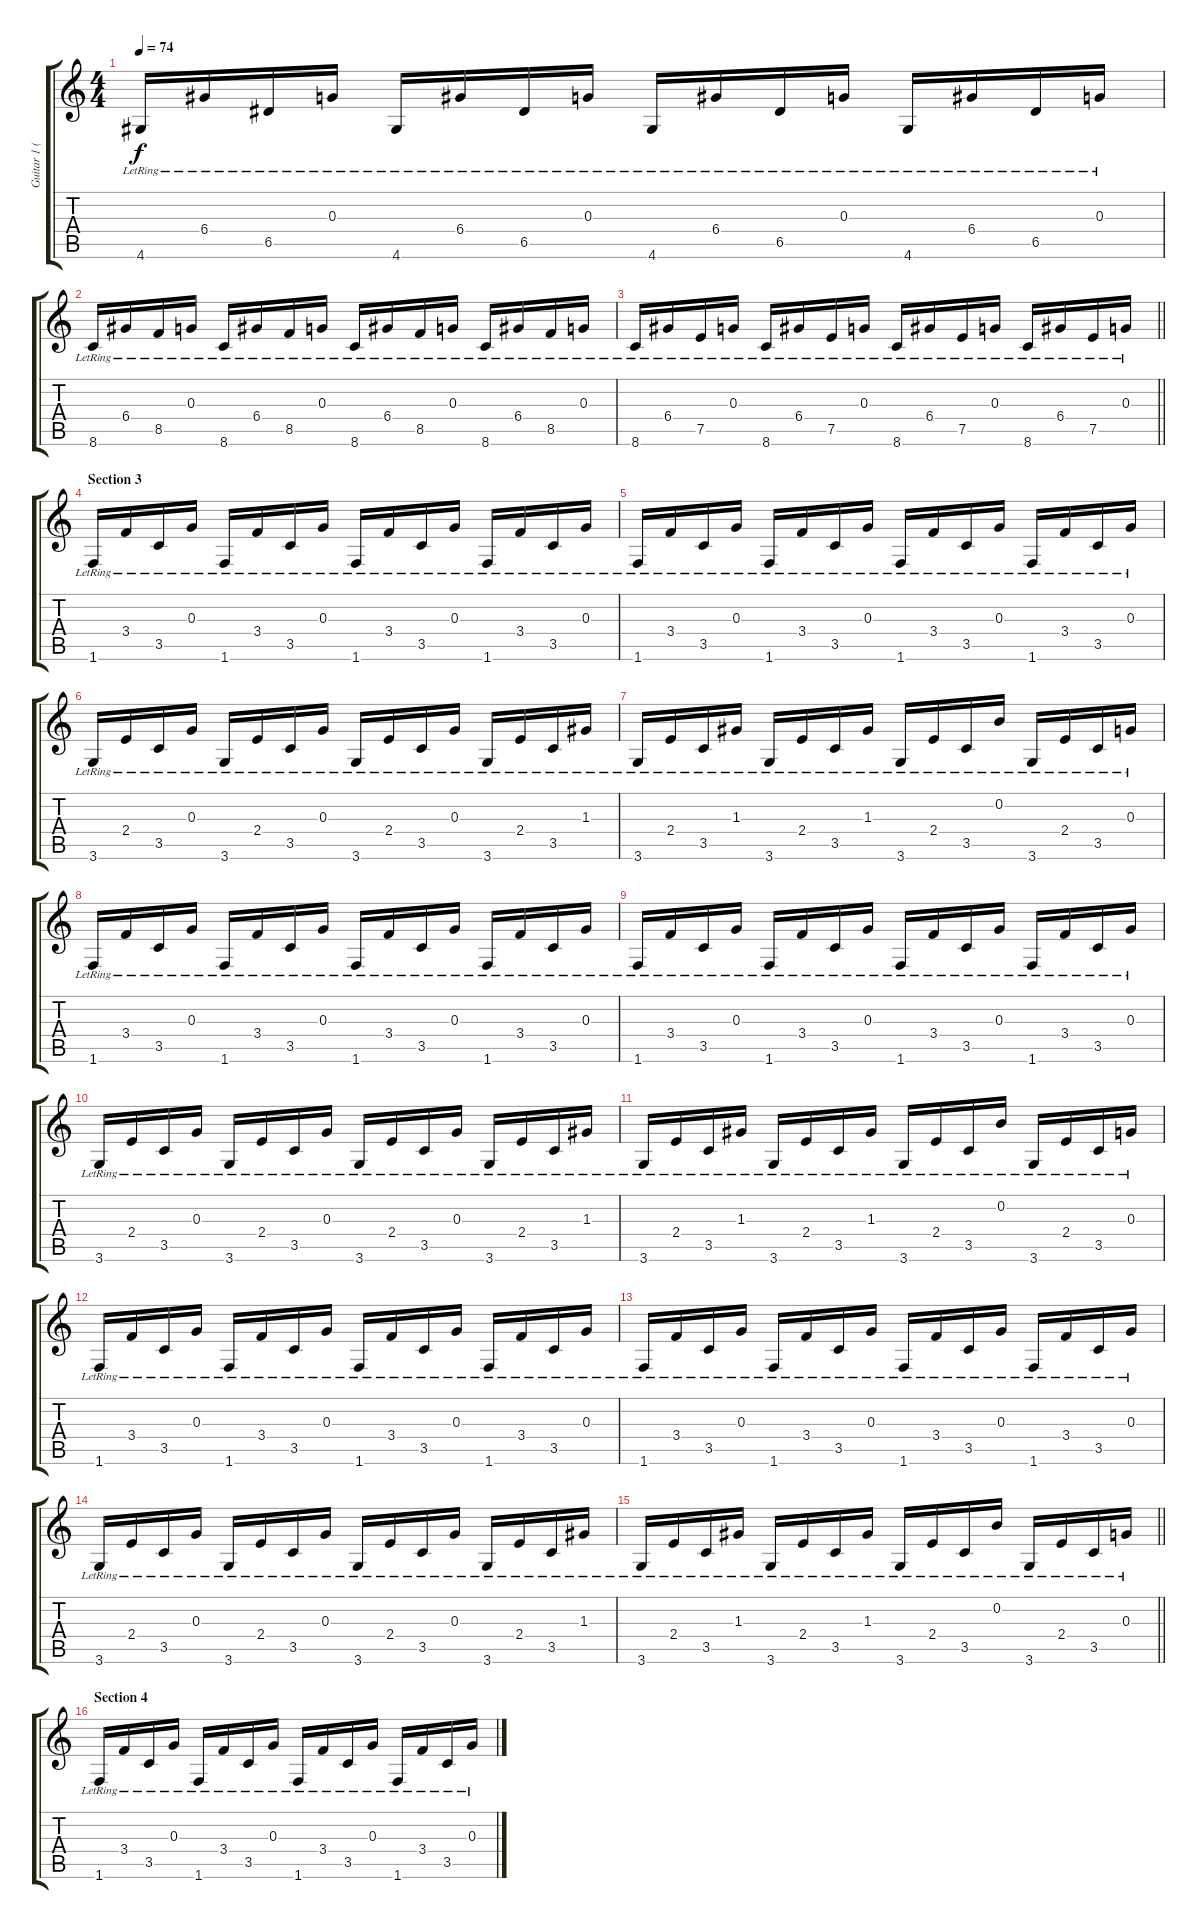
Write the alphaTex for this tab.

\track ("Guitar 1 (Acoustic, Fingerstyle)" "Guitar 1 (") {instrument acousticguitarsteel}
\staff {score tabs}
\tuning (E4 B3 G3 D3 A2 E2) {hide}
\ts (4 4)
\tempo 74
\clef g2
\ks c
4.6{lr}.16{dy f} 6.4{lr}.16 6.5{lr}.16 0.3{lr}.16 4.6{lr}.16 6.4{lr}.16 6.5{lr}.16 0.3{lr}.16 4.6{lr}.16 6.4{lr}.16 6.5{lr}.16 0.3{lr}.16 4.6{lr}.16 6.4{lr}.16 6.5{lr}.16 0.3{lr}.16 |
8.6{lr}.16 6.4{lr}.16 8.5{lr}.16 0.3{lr}.16 8.6{lr}.16 6.4{lr}.16 8.5{lr}.16 0.3{lr}.16 8.6{lr}.16 6.4{lr}.16 8.5{lr}.16 0.3{lr}.16 8.6{lr}.16 6.4{lr}.16 8.5{lr}.16 0.3{lr}.16 |
\barLineRight lightlight
8.6{lr}.16 6.4{lr}.16 7.5{lr}.16 0.3{lr}.16 8.6{lr}.16 6.4{lr}.16 7.5{lr}.16 0.3{lr}.16 8.6{lr}.16 6.4{lr}.16 7.5{lr}.16 0.3{lr}.16 8.6{lr}.16 6.4{lr}.16 7.5{lr}.16 0.3{lr}.16 |
\section ("" "Section 3")
1.6{lr}.16 3.4{lr}.16 3.5{lr}.16 0.3{lr}.16 1.6{lr}.16 3.4{lr}.16 3.5{lr}.16 0.3{lr}.16 1.6{lr}.16 3.4{lr}.16 3.5{lr}.16 0.3{lr}.16 1.6{lr}.16 3.4{lr}.16 3.5{lr}.16 0.3{lr}.16 |
1.6{lr}.16 3.4{lr}.16 3.5{lr}.16 0.3{lr}.16 1.6{lr}.16 3.4{lr}.16 3.5{lr}.16 0.3{lr}.16 1.6{lr}.16 3.4{lr}.16 3.5{lr}.16 0.3{lr}.16 1.6{lr}.16 3.4{lr}.16 3.5{lr}.16 0.3{lr}.16 |
3.6{lr}.16 2.4{lr}.16 3.5{lr}.16 0.3{lr}.16 3.6{lr}.16 2.4{lr}.16 3.5{lr}.16 0.3{lr}.16 3.6{lr}.16 2.4{lr}.16 3.5{lr}.16 0.3{lr}.16 3.6{lr}.16 2.4{lr}.16 3.5{lr}.16 1.3{lr}.16 |
3.6{lr}.16 2.4{lr}.16 3.5{lr}.16 1.3{lr}.16 3.6{lr}.16 2.4{lr}.16 3.5{lr}.16 1.3{lr}.16 3.6{lr}.16 2.4{lr}.16 3.5{lr}.16 0.2{lr}.16 3.6{lr}.16 2.4{lr}.16 3.5{lr}.16 0.3{lr}.16 |
1.6{lr}.16 3.4{lr}.16 3.5{lr}.16 0.3{lr}.16 1.6{lr}.16 3.4{lr}.16 3.5{lr}.16 0.3{lr}.16 1.6{lr}.16 3.4{lr}.16 3.5{lr}.16 0.3{lr}.16 1.6{lr}.16 3.4{lr}.16 3.5{lr}.16 0.3{lr}.16 |
1.6{lr}.16 3.4{lr}.16 3.5{lr}.16 0.3{lr}.16 1.6{lr}.16 3.4{lr}.16 3.5{lr}.16 0.3{lr}.16 1.6{lr}.16 3.4{lr}.16 3.5{lr}.16 0.3{lr}.16 1.6{lr}.16 3.4{lr}.16 3.5{lr}.16 0.3{lr}.16 |
3.6{lr}.16 2.4{lr}.16 3.5{lr}.16 0.3{lr}.16 3.6{lr}.16 2.4{lr}.16 3.5{lr}.16 0.3{lr}.16 3.6{lr}.16 2.4{lr}.16 3.5{lr}.16 0.3{lr}.16 3.6{lr}.16 2.4{lr}.16 3.5{lr}.16 1.3{lr}.16 |
3.6{lr}.16 2.4{lr}.16 3.5{lr}.16 1.3{lr}.16 3.6{lr}.16 2.4{lr}.16 3.5{lr}.16 1.3{lr}.16 3.6{lr}.16 2.4{lr}.16 3.5{lr}.16 0.2{lr}.16 3.6{lr}.16 2.4{lr}.16 3.5{lr}.16 0.3{lr}.16 |
1.6{lr}.16 3.4{lr}.16 3.5{lr}.16 0.3{lr}.16 1.6{lr}.16 3.4{lr}.16 3.5{lr}.16 0.3{lr}.16 1.6{lr}.16 3.4{lr}.16 3.5{lr}.16 0.3{lr}.16 1.6{lr}.16 3.4{lr}.16 3.5{lr}.16 0.3{lr}.16 |
1.6{lr}.16 3.4{lr}.16 3.5{lr}.16 0.3{lr}.16 1.6{lr}.16 3.4{lr}.16 3.5{lr}.16 0.3{lr}.16 1.6{lr}.16 3.4{lr}.16 3.5{lr}.16 0.3{lr}.16 1.6{lr}.16 3.4{lr}.16 3.5{lr}.16 0.3{lr}.16 |
3.6{lr}.16 2.4{lr}.16 3.5{lr}.16 0.3{lr}.16 3.6{lr}.16 2.4{lr}.16 3.5{lr}.16 0.3{lr}.16 3.6{lr}.16 2.4{lr}.16 3.5{lr}.16 0.3{lr}.16 3.6{lr}.16 2.4{lr}.16 3.5{lr}.16 1.3{lr}.16 |
\barLineRight lightlight
3.6{lr}.16 2.4{lr}.16 3.5{lr}.16 1.3{lr}.16 3.6{lr}.16 2.4{lr}.16 3.5{lr}.16 1.3{lr}.16 3.6{lr}.16 2.4{lr}.16 3.5{lr}.16 0.2{lr}.16 3.6{lr}.16 2.4{lr}.16 3.5{lr}.16 0.3{lr}.16 |
\section ("" "Section 4")
1.6{lr}.16 3.4{lr}.16 3.5{lr}.16 0.3{lr}.16 1.6{lr}.16 3.4{lr}.16 3.5{lr}.16 0.3{lr}.16 1.6{lr}.16 3.4{lr}.16 3.5{lr}.16 0.3{lr}.16 1.6{lr}.16 3.4{lr}.16 3.5{lr}.16 0.3{lr}.16
